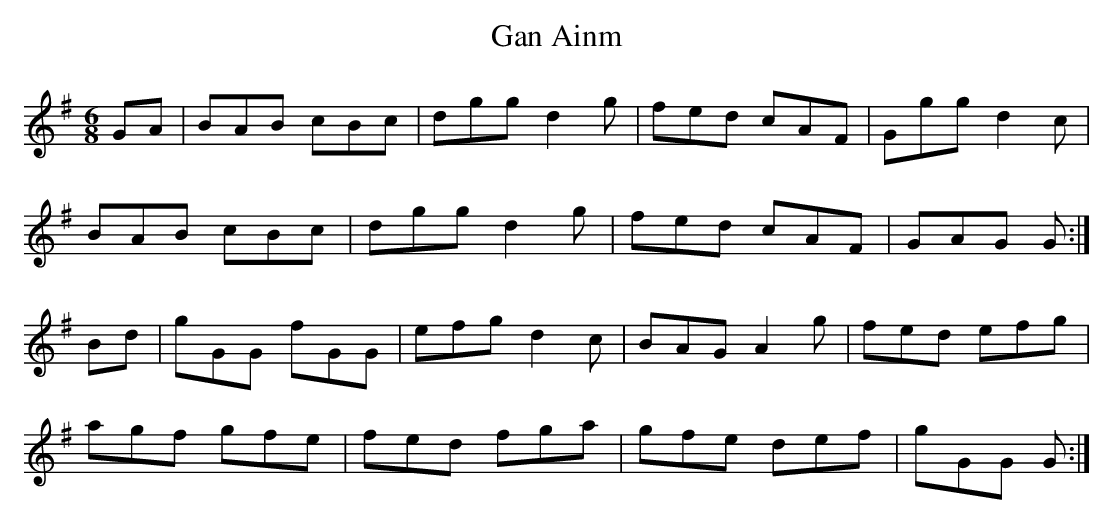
X:1
T:Gan Ainm
M:6/8
L:1/8
K:G
GA|BAB cBc|dgg d2g|fed cAF|Ggg d2c|!
BAB cBc|dgg d2g|fed cAF|GAG G:|!
Bd|gGG fGG|efg d2c|BAG A2g|fed efg|!
agf gfe|fed fga|gfe def|gGG G:|!
